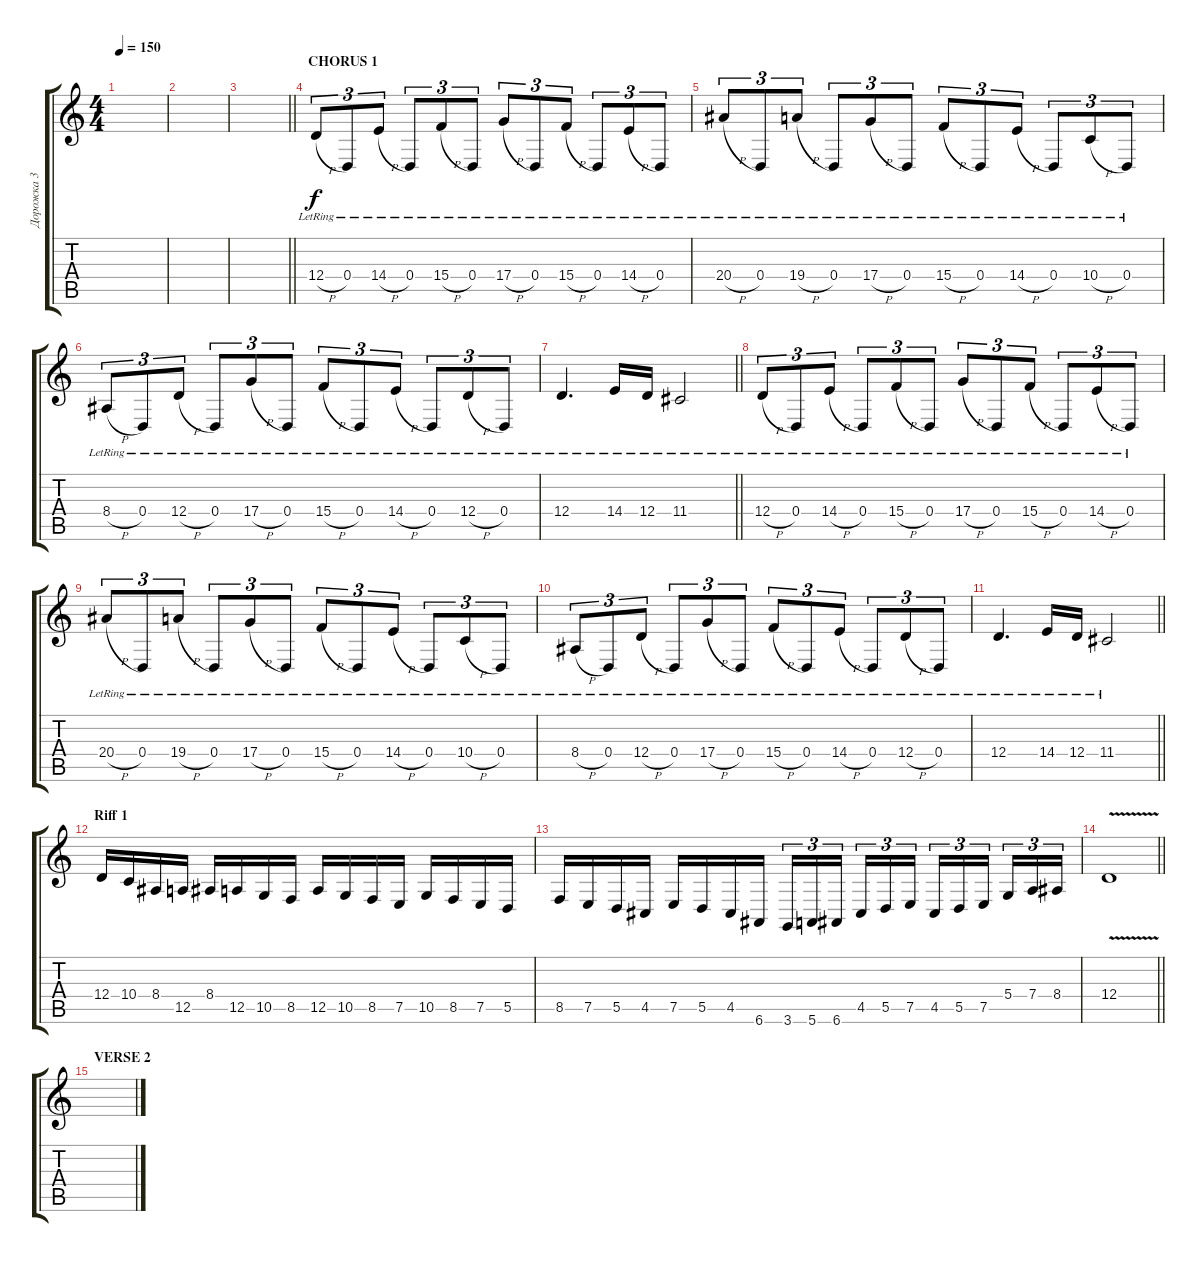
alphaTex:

\track ("Дорожка 3" "Дорожка 3") {instrument harpsichord}
\staff {score tabs}
\tuning (E4 B3 G3 D3 A2 E2) {hide}
\ts (4 4)
\tempo 150
\clef g2
\ks c
|
|
\barLineRight lightlight
|
\section ("" "CHORUS 1")
12.4{h lr}.8{tu (3 2)} 0.4{lr}.8{tu (3 2)} 14.4{h lr}.8{tu (3 2)} 0.4{lr}.8{tu (3 2)} 15.4{h lr}.8{tu (3 2)} 0.4{lr}.8{tu (3 2)} 17.4{h lr}.8{tu (3 2)} 0.4{lr}.8{tu (3 2)} 15.4{h lr}.8{tu (3 2)} 0.4{lr}.8{tu (3 2)} 14.4{h lr}.8{tu (3 2)} 0.4{lr}.8{tu (3 2)} |
20.4{h lr}.8{tu (3 2)} 0.4{lr}.8{tu (3 2)} 19.4{h lr}.8{tu (3 2)} 0.4{lr}.8{tu (3 2)} 17.4{h lr}.8{tu (3 2)} 0.4{lr}.8{tu (3 2)} 15.4{h lr}.8{tu (3 2)} 0.4{lr}.8{tu (3 2)} 14.4{h lr}.8{tu (3 2)} 0.4{lr}.8{tu (3 2)} 10.4{h lr}.8{tu (3 2)} 0.4{lr}.8{tu (3 2)} |
8.4{h lr}.8{tu (3 2)} 0.4{lr}.8{tu (3 2)} 12.4{h lr}.8{tu (3 2)} 0.4{lr}.8{tu (3 2)} 17.4{h lr}.8{tu (3 2)} 0.4{lr}.8{tu (3 2)} 15.4{h lr}.8{tu (3 2)} 0.4{lr}.8{tu (3 2)} 14.4{h lr}.8{tu (3 2)} 0.4{lr}.8{tu (3 2)} 12.4{h lr}.8{tu (3 2)} 0.4{lr}.8{tu (3 2)} |
\barLineRight lightlight
12.4{lr}.4{d} 14.4{lr}.16 12.4{lr}.16 11.4{lr}.2 |
12.4{h lr}.8{tu (3 2)} 0.4{lr}.8{tu (3 2)} 14.4{h lr}.8{tu (3 2)} 0.4{lr}.8{tu (3 2)} 15.4{h lr}.8{tu (3 2)} 0.4{lr}.8{tu (3 2)} 17.4{h lr}.8{tu (3 2)} 0.4{lr}.8{tu (3 2)} 15.4{h lr}.8{tu (3 2)} 0.4{lr}.8{tu (3 2)} 14.4{h lr}.8{tu (3 2)} 0.4{lr}.8{tu (3 2)} |
20.4{h lr}.8{tu (3 2)} 0.4{lr}.8{tu (3 2)} 19.4{h lr}.8{tu (3 2)} 0.4{lr}.8{tu (3 2)} 17.4{h lr}.8{tu (3 2)} 0.4{lr}.8{tu (3 2)} 15.4{h lr}.8{tu (3 2)} 0.4{lr}.8{tu (3 2)} 14.4{h lr}.8{tu (3 2)} 0.4{lr}.8{tu (3 2)} 10.4{h lr}.8{tu (3 2)} 0.4{lr}.8{tu (3 2)} |
8.4{h lr}.8{tu (3 2)} 0.4{lr}.8{tu (3 2)} 12.4{h lr}.8{tu (3 2)} 0.4{lr}.8{tu (3 2)} 17.4{h lr}.8{tu (3 2)} 0.4{lr}.8{tu (3 2)} 15.4{h lr}.8{tu (3 2)} 0.4{lr}.8{tu (3 2)} 14.4{h lr}.8{tu (3 2)} 0.4{lr}.8{tu (3 2)} 12.4{h lr}.8{tu (3 2)} 0.4{lr}.8{tu (3 2)} |
\barLineRight lightlight
12.4{lr}.4{d} 14.4{lr}.16 12.4{lr}.16 11.4{lr}.2 |
\section ("" "Riff 1")
12.4.16 10.4.16 8.4.16 12.5.16 8.4.16 12.5.16 10.5.16 8.5.16 12.5.16 10.5.16 8.5.16 7.5.16 10.5.16 8.5.16 7.5.16 5.5.16 |
8.5.16 7.5.16 5.5.16 4.5.16 7.5.16 5.5.16 4.5.16 6.6.16 3.6.16{tu (3 2)} 5.6.16{tu (3 2)} 6.6.16{tu (3 2)} 4.5.16{tu (3 2)} 5.5.16{tu (3 2)} 7.5.16{tu (3 2)} 4.5.16{tu (3 2)} 5.5.16{tu (3 2)} 7.5.16{tu (3 2)} 5.4.16{tu (3 2)} 7.4.16{tu (3 2)} 8.4.16{tu (3 2)} |
\barLineRight lightlight
12.4{v}.1 |
\section ("" "VERSE 2")
